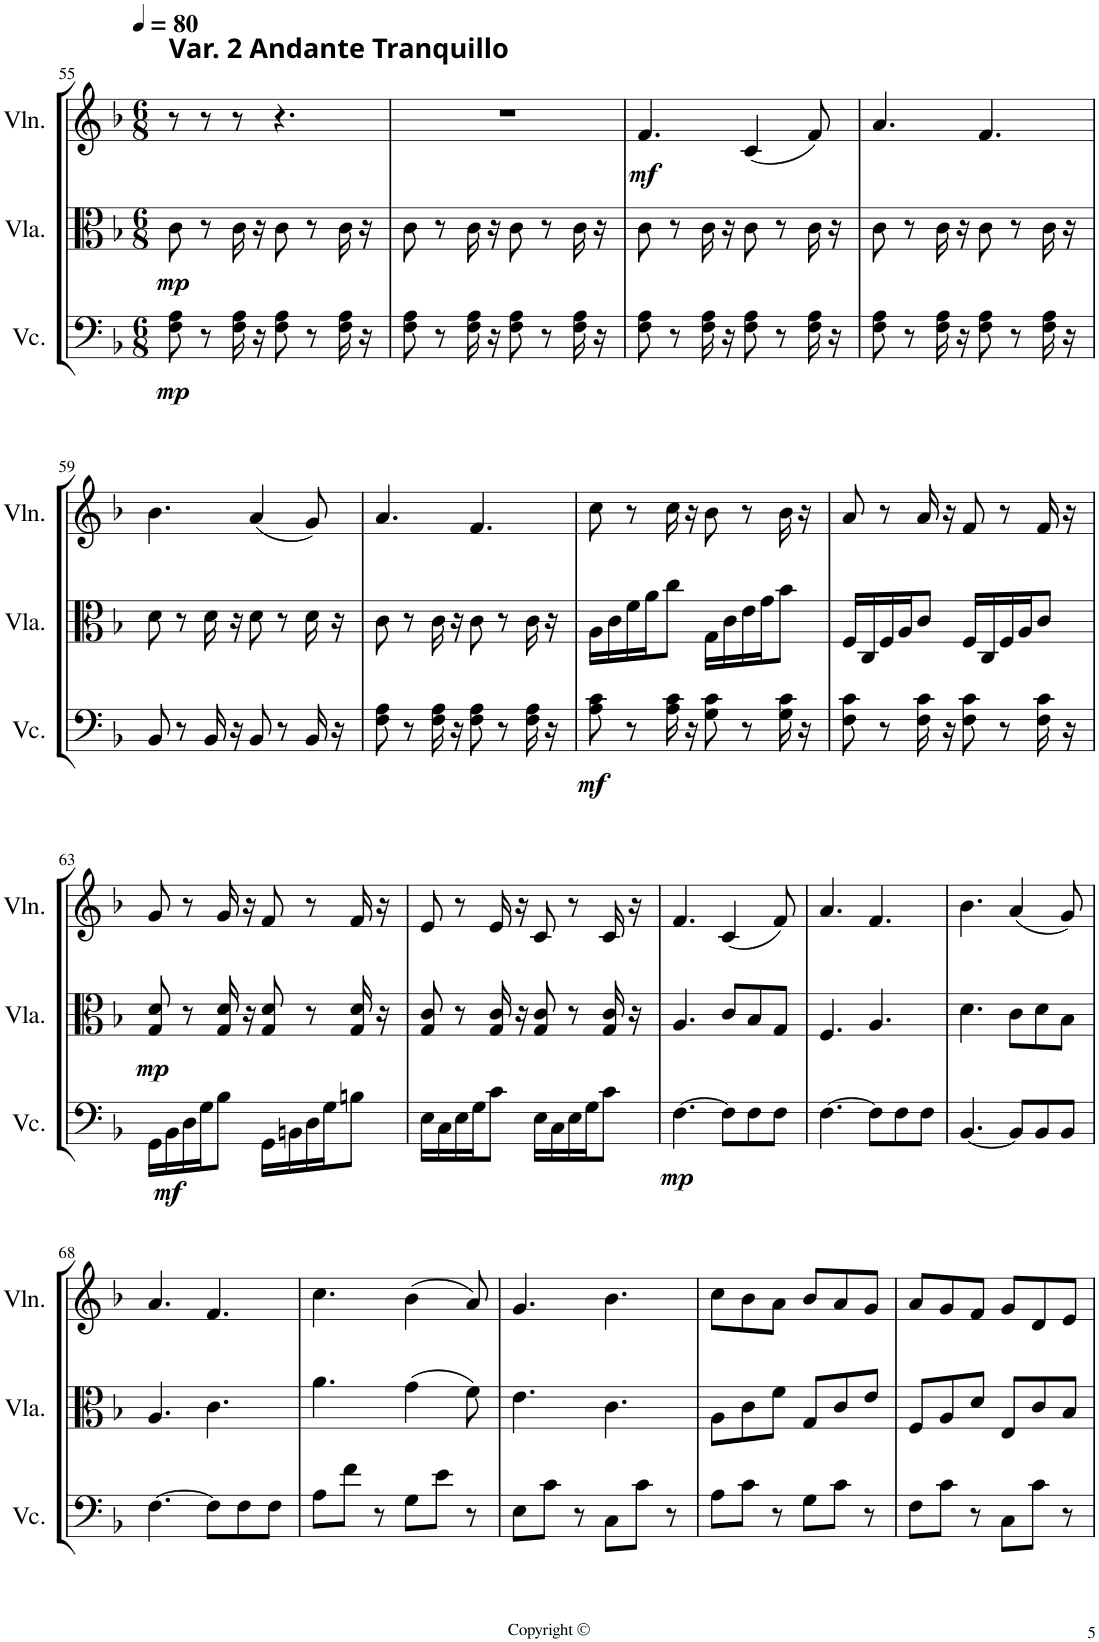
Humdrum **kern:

**kern	**dynam	**kern	**dynam	**kern	**dynam
*part3	*part3	*part2	*part2	*part1	*part1
*staff3	*staff3	*staff2	*staff2	*staff1	*staff1
*I"Violoncello	*	*I"Viola	*	*I"Violin	*
*I'Vc.	*	*I'Vla.	*	*I'Vln.	*
!!LO:PB:g=z
*clefF4	*	*clefC3	*	*clefG2	*
*k[b-]	*	*k[b-]	*	*k[b-]	*
*d:	*	*d:	*	*d:	*
*M6/8	*	*M6/8	*	*M6/8	*
*MM80	*	*MM80	*	*MM80	*
=55	=55	=55	=55	=55	=55
!	!	!	!	!LO:TX:a:B:t=Var. 2 Andante Tranquillo	!
!	!LO:DY:b	!	!LO:DY:b	!	!
8F\ 8A\	mp	8c\	mp	8r	.
8r	.	8r	.	8r	.
16F\ 16A\	.	16c\	.	8r	.
16r	.	16r	.	.	.
8F\ 8A\	.	8c\	.	4.r	.
8r	.	8r	.	.	.
16F\ 16A\	.	16c\	.	.	.
16r	.	16r	.	.	.
=56	=56	=56	=56	=56	=56
8F\ 8A\	.	8c\	.	2.r	.
8r	.	8r	.	.	.
16F\ 16A\	.	16c\	.	.	.
16r	.	16r	.	.	.
8F\ 8A\	.	8c\	.	.	.
8r	.	8r	.	.	.
16F\ 16A\	.	16c\	.	.	.
16r	.	16r	.	.	.
=57	=57	=57	=57	=57	=57
!	!	!	!	!	!LO:DY:b
8F\ 8A\	.	8c\	.	4.f/	mf
8r	.	8r	.	.	.
16F\ 16A\	.	16c\	.	.	.
16r	.	16r	.	.	.
8F\ 8A\	.	8c\	.	(4c/	.
8r	.	8r	.	.	.
16F\ 16A\	.	16c\	.	8f/)	.
16r	.	16r	.	.	.
=58	=58	=58	=58	=58	=58
8F\ 8A\	.	8c\	.	4.a/	.
8r	.	8r	.	.	.
16F\ 16A\	.	16c\	.	.	.
16r	.	16r	.	.	.
8F\ 8A\	.	8c\	.	4.f/	.
8r	.	8r	.	.	.
16F\ 16A\	.	16c\	.	.	.
16r	.	16r	.	.	.
!!LO:LB:g=z
=59	=59	=59	=59	=59	=59
8BB-/	.	8d\	.	4.b-\	.
8r	.	8r	.	.	.
16BB-/	.	16d\	.	.	.
16r	.	16r	.	.	.
8BB-/	.	8d\	.	(4a/	.
8r	.	8r	.	.	.
16BB-/	.	16d\	.	8g/)	.
16r	.	16r	.	.	.
=60	=60	=60	=60	=60	=60
8F\ 8A\	.	8c\	.	4.a/	.
8r	.	8r	.	.	.
16F\ 16A\	.	16c\	.	.	.
16r	.	16r	.	.	.
8F\ 8A\	.	8c\	.	4.f/	.
8r	.	8r	.	.	.
16F\ 16A\	.	16c\	.	.	.
16r	.	16r	.	.	.
=61	=61	=61	=61	=61	=61
!	!LO:DY:b	!	!	!	!
8A\ 8c\	mf	16A\LL	.	8cc\	.
.	.	16c\	.	.	.
8r	.	16f\	.	8r	.
.	.	16a\J	.	.	.
16A\ 16c\	.	8cc\J	.	16cc\	.
16r	.	.	.	16r	.
8G\ 8c\	.	16G\LL	.	8b-\	.
.	.	16c\	.	.	.
8r	.	16e\	.	8r	.
.	.	16g\J	.	.	.
16G\ 16c\	.	8b-\J	.	16b-\	.
16r	.	.	.	16r	.
=62	=62	=62	=62	=62	=62
8F\ 8c\	.	16F/LL	.	8a/	.
.	.	16C/	.	.	.
8r	.	16F/	.	8r	.
.	.	16A/J	.	.	.
16F\ 16c\	.	8c/J	.	16a/	.
16r	.	.	.	16r	.
8F\ 8c\	.	16F/LL	.	8f/	.
.	.	16C/	.	.	.
8r	.	16F/	.	8r	.
.	.	16A/J	.	.	.
16F\ 16c\	.	8c/J	.	16f/	.
16r	.	.	.	16r	.
!!LO:LB:g=z
=63	=63	=63	=63	=63	=63
!	!	!	!LO:DY:b	!	!
16GG\LL	.	8G/ 8d/	mp	8g/	.
!	!LO:DY:b	!	!	!	!
16BB-\	mf	.	.	.	.
16D\	.	8r	.	8r	.
16G\J	.	.	.	.	.
8B-\J	.	16G/ 16d/	.	16g/	.
.	.	16r	.	16r	.
16GG\LL	.	8G/ 8d/	.	8f/	.
16BBn\	.	.	.	.	.
16D\	.	8r	.	8r	.
16G\J	.	.	.	.	.
8Bn\J	.	16G/ 16d/	.	16f/	.
.	.	16r	.	16r	.
=64	=64	=64	=64	=64	=64
16E\LL	.	8G/ 8c/	.	8e/	.
16C\	.	.	.	.	.
16E\	.	8r	.	8r	.
16G\J	.	.	.	.	.
8c\J	.	16G/ 16c/	.	16e/	.
.	.	16r	.	16r	.
16E\LL	.	8G/ 8c/	.	8c/	.
16C\	.	.	.	.	.
16E\	.	8r	.	8r	.
16G\J	.	.	.	.	.
8c\J	.	16G/ 16c/	.	16c/	.
.	.	16r	.	16r	.
=65	=65	=65	=65	=65	=65
!	!LO:DY:b	!	!	!	!
[4.F\	mp	4.A/	.	4.f/	.
8F\L]	.	8c/L	.	(4c/	.
8F\	.	8B-/	.	.	.
8F\J	.	8G/J	.	8f/)	.
=66	=66	=66	=66	=66	=66
[4.F\	.	4.F/	.	4.a/	.
8F\L]	.	4.A/	.	4.f/	.
8F\	.	.	.	.	.
8F\J	.	.	.	.	.
=67	=67	=67	=67	=67	=67
[4.BB-/	.	4.d\	.	4.b-\	.
8BB-/L]	.	8c\L	.	(4a/	.
8BB-/	.	8d\	.	.	.
8BB-/J	.	8B-\J	.	8g/)	.
!!LO:LB:g=z
=68	=68	=68	=68	=68	=68
[4.F\	.	4.A/	.	4.a/	.
8F\L]	.	4.c\	.	4.f/	.
8F\	.	.	.	.	.
8F\J	.	.	.	.	.
=69	=69	=69	=69	=69	=69
8A\L	.	4.a\	.	4.cc\	.
8f\J	.	.	.	.	.
8r	.	.	.	.	.
8G\L	.	(4g\	.	(4b-\	.
8e\J	.	.	.	.	.
8r	.	8f\)	.	8a/)	.
=70	=70	=70	=70	=70	=70
8E\L	.	4.e\	.	4.g/	.
8c\J	.	.	.	.	.
8r	.	.	.	.	.
8C\L	.	4.c\	.	4.b-\	.
8c\J	.	.	.	.	.
8r	.	.	.	.	.
=71	=71	=71	=71	=71	=71
8A\L	.	8A\L	.	8cc\L	.
8c\J	.	8c\	.	8b-\	.
8r	.	8f\J	.	8a\J	.
8G\L	.	8G/L	.	8b-/L	.
8c\J	.	8c/	.	8a/	.
8r	.	8e/J	.	8g/J	.
=72	=72	=72	=72	=72	=72
8F\L	.	8F/L	.	8a/L	.
8c\J	.	8A/	.	8g/	.
8r	.	8d/J	.	8f/J	.
8C\L	.	8E/L	.	8g/L	.
8c\J	.	8c/	.	8d/	.
8r	.	8B-/J	.	8e/J	.
=	=	=	=	=	=
*-	*-	*-	*-	*-	*-
